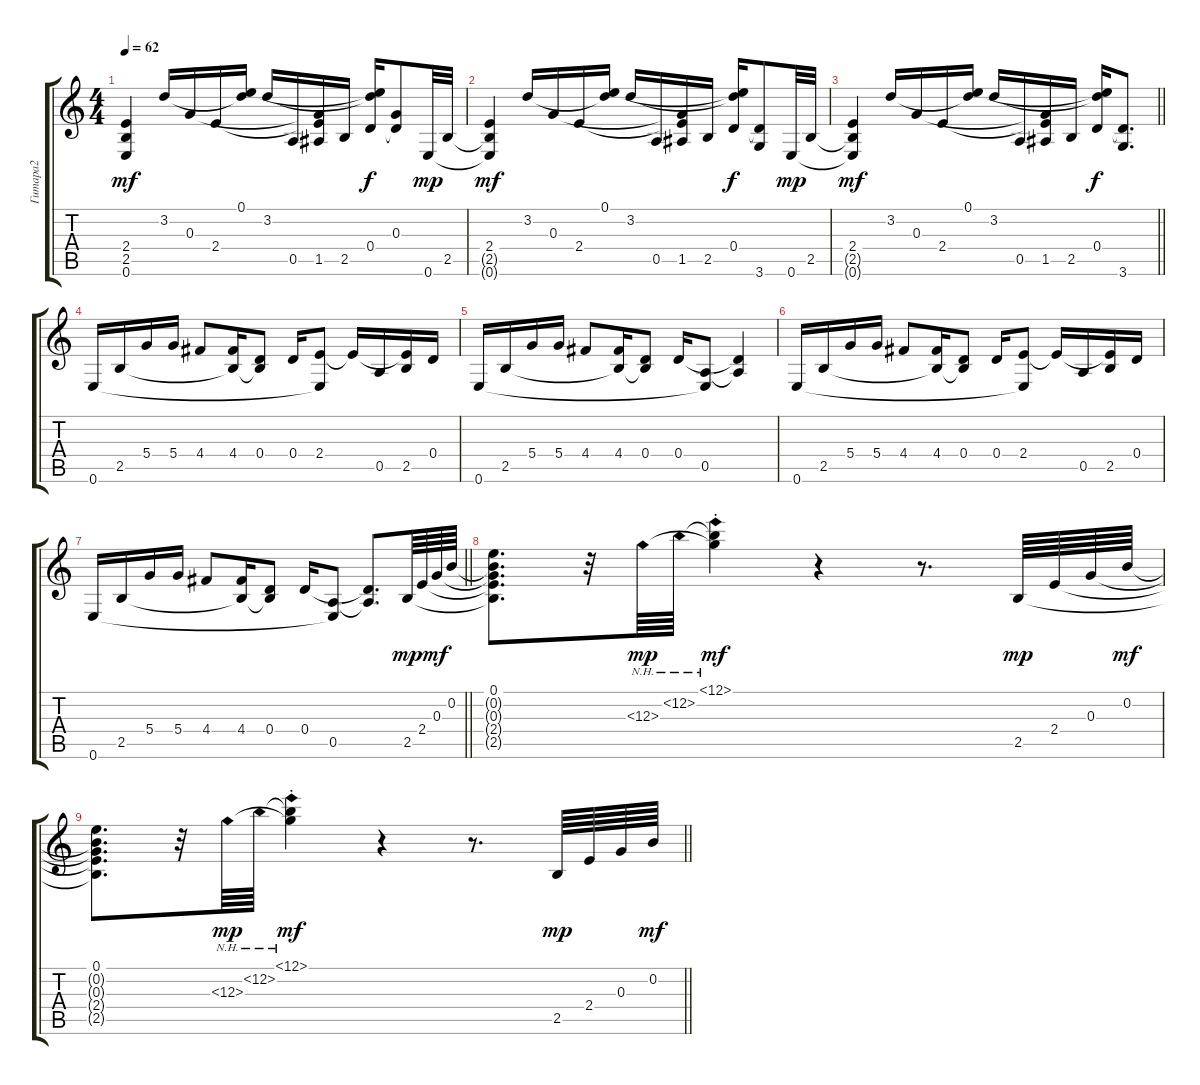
\track ("Гитара2" "Гитара2") {instrument acousticguitarsteel}
\staff {score tabs}
\tuning (E4 B3 G3 D3 A2 E2) {hide}
\ts (4 4)
\tempo 62
\clef g2
\ks c
(2.4 2.5{t} 0.6{t}).4{dy mf} 3.2.16 0.3.16 2.4.16 (0.1 3.2{t}).16 3.2.16 0.5.16 (0.3{t} 2.4{t} 1.5).16 2.5.16 (0.1{t} 3.2{t} 0.4).16{dy f} (0.3 0.4{t}).8 0.6.32{dy mp} 2.5.32 |
(2.4 2.5{t} 0.6{t}).4{dy mf} 3.2.16 0.3.16 2.4.16 (0.1 3.2{t}).16 3.2.16 0.5.16 (0.3{t} 2.4{t} 1.5).16 2.5.16 (0.1{t} 3.2{t} 0.4).16{dy f} (0.4{t} 3.6).8 0.6.32{dy mp} 2.5.32 |
\barLineRight lightlight
(2.4 2.5{t} 0.6{t}).4{dy mf} 3.2.16 0.3.16 2.4.16 (0.1 3.2{t}).16 3.2.16 0.5.16 (0.3{t} 2.4{t} 1.5).16 2.5.16 (0.1{t} 3.2{t} 0.4).16{dy f} (0.4{t} 3.6).8{d} |
0.6.16 2.5.16 5.4.16 5.4.16 4.4.8 (4.4 2.5{t}).16 (0.4 2.5{t}).8 0.4.16 (2.4 0.6{t}).8 2.4{t}.16 0.5.16 (2.4{t} 2.5).16 0.4.16 |
0.6.16 2.5.16 5.4.16 5.4.16 4.4.8 (4.4 2.5{t}).16 (0.4 2.5{t}).8 0.4.16 (0.5 0.6{t}).8 (0.4{t} 0.5{t}).4 |
0.6.16 2.5.16 5.4.16 5.4.16 4.4.8 (4.4 2.5{t}).16 (0.4 2.5{t}).8 0.4.16 (2.4 0.6{t}).8 2.4{t}.16 0.5.16 (2.4{t} 2.5).16 0.4.16 |
\barLineRight lightlight
0.6.16 2.5.16 5.4.16 5.4.16 4.4.8 (4.4 2.5{t}).16 (0.4 2.5{t}).8 0.4.16 (0.5 0.6{t}).8 (0.4{t} 0.5{t}).8{d} 2.5.64{dy mp} 2.4.64 0.3.64{dy mf} 0.2.64 |
(0.1 0.2{t} 0.3{t} 2.4{t} 2.5{t}).8{d} r.32 12.3{nh}.64{dy mp} 12.2{nh}.64 (12.1{nh st} 12.2{t} 12.3{t}).4{dy mf} r.4 r.8{d} 2.5.64{dy mp} 2.4.64 0.3.64 0.2.64{dy mf} |
\barLineRight lightlight
(0.1 0.2{t} 0.3{t} 2.4{t} 2.5{t}).8{d} r.32 12.3{nh}.64{dy mp} 12.2{nh}.64 (12.1{nh st} 12.2{t} 12.3{t}).4{dy mf} r.4 r.8{d} 2.5.64{dy mp} 2.4.64 0.3.64 0.2.64{dy mf}
